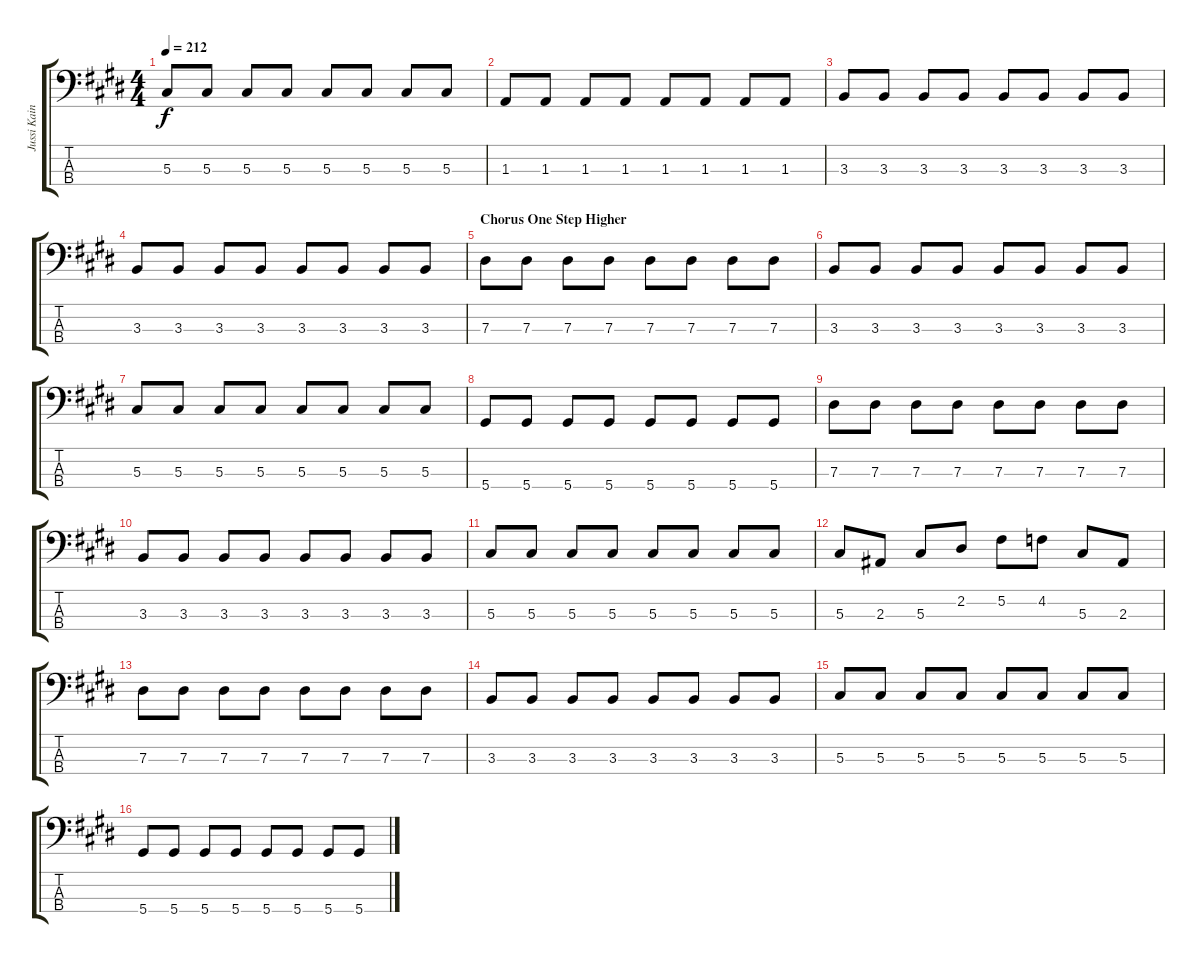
\track ("Jussi Kainulainen - Bass" "Jussi Kain") {instrument electricbassfinger}
\staff {score tabs}
\tuning (Gb2 Db2 Ab1 Eb1) {hide}
\ts (4 4)
\tempo 212
\clef f4
\ks c#minor
5.3.8{dy f} 5.3.8 5.3.8 5.3.8 5.3.8 5.3.8 5.3.8 5.3.8 |
1.3.8 1.3.8 1.3.8 1.3.8 1.3.8 1.3.8 1.3.8 1.3.8 |
3.3.8 3.3.8 3.3.8 3.3.8 3.3.8 3.3.8 3.3.8 3.3.8 |
3.3.8 3.3.8 3.3.8 3.3.8 3.3.8 3.3.8 3.3.8 3.3.8 |
\section ("" "Chorus One Step Higher")
7.3.8 7.3.8 7.3.8 7.3.8 7.3.8 7.3.8 7.3.8 7.3.8 |
3.3.8 3.3.8 3.3.8 3.3.8 3.3.8 3.3.8 3.3.8 3.3.8 |
5.3.8 5.3.8 5.3.8 5.3.8 5.3.8 5.3.8 5.3.8 5.3.8 |
5.4.8 5.4.8 5.4.8 5.4.8 5.4.8 5.4.8 5.4.8 5.4.8 |
7.3.8 7.3.8 7.3.8 7.3.8 7.3.8 7.3.8 7.3.8 7.3.8 |
3.3.8 3.3.8 3.3.8 3.3.8 3.3.8 3.3.8 3.3.8 3.3.8 |
5.3.8 5.3.8 5.3.8 5.3.8 5.3.8 5.3.8 5.3.8 5.3.8 |
5.3.8 2.3.8 5.3.8 2.2.8 5.2.8 4.2.8 5.3.8 2.3.8 |
7.3.8 7.3.8 7.3.8 7.3.8 7.3.8 7.3.8 7.3.8 7.3.8 |
3.3.8 3.3.8 3.3.8 3.3.8 3.3.8 3.3.8 3.3.8 3.3.8 |
5.3.8 5.3.8 5.3.8 5.3.8 5.3.8 5.3.8 5.3.8 5.3.8 |
5.4.8 5.4.8 5.4.8 5.4.8 5.4.8 5.4.8 5.4.8 5.4.8
